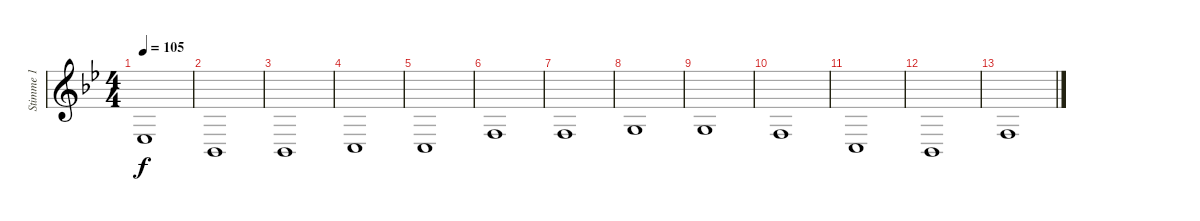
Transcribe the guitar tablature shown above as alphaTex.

\track ("Stimme 1" "Stimme 1") {instrument acousticgrandpiano}
\staff {score}
\tuning (E4 B3 G3 D3 A2 E2) {hide}
\ts (4 4)
\tempo 105
\clef g2
\ks bb
1.4.1{dy f} |
1.5.1 |
1.5.1 |
3.5.1 |
3.5.1 |
3.4.1 |
3.4.1 |
0.3.1 |
0.3.1 |
3.4.1 |
3.5.1 |
1.5.1 |
3.4.1
